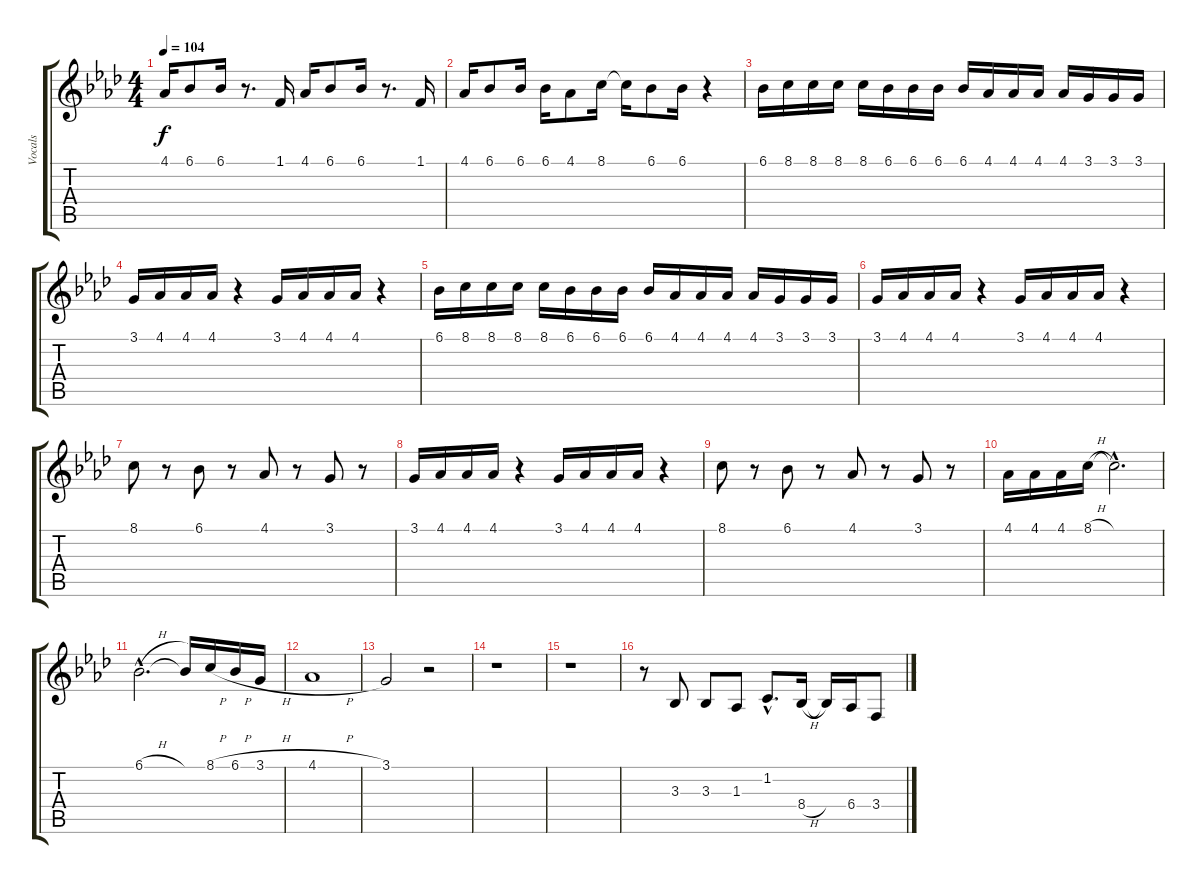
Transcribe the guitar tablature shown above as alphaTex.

\track ("Vocals" "Vocals") {instrument lead6voice}
\staff {score tabs}
\tuning (E4 B3 G3 D3 A2 E2) {hide}
\ts (4 4)
\tempo 104
\clef g2
\ks ab
4.1.16{dy f} 6.1.8 6.1.16 r.8{d} 1.1.16 4.1.16 6.1.8 6.1.16 r.8{d} 1.1.16 |
4.1.16 6.1.8 6.1.16 6.1.16 4.1.8 8.1.16 8.1{t}.16 6.1.8 6.1.16 r.4 |
6.1.16 8.1.16 8.1.16 8.1.16 8.1.16 6.1.16 6.1.16 6.1.16 6.1.16 4.1.16 4.1.16 4.1.16 4.1.16 3.1.16 3.1.16 3.1.16 |
3.1.16 4.1.16 4.1.16 4.1.16 r.4 3.1.16 4.1.16 4.1.16 4.1.16 r.4 |
6.1.16 8.1.16 8.1.16 8.1.16 8.1.16 6.1.16 6.1.16 6.1.16 6.1.16 4.1.16 4.1.16 4.1.16 4.1.16 3.1.16 3.1.16 3.1.16 |
3.1.16 4.1.16 4.1.16 4.1.16 r.4 3.1.16 4.1.16 4.1.16 4.1.16 r.4 |
8.1.8 r.8 6.1.8 r.8 4.1.8 r.8 3.1.8 r.8 |
3.1.16 4.1.16 4.1.16 4.1.16 r.4 3.1.16 4.1.16 4.1.16 4.1.16 r.4 |
8.1.8 r.8 6.1.8 r.8 4.1.8 r.8 3.1.8 r.8 |
4.1.16 4.1.16 4.1.16 8.1{h}.16 8.1{hac t}.2{d} |
6.1{h hac}.2{d} 6.1{t}.16 8.1{h}.16 6.1{h}.16 3.1{h}.16 |
4.1{h}.1 |
3.1.2 r.2 |
r.1 |
r.1 |
r.8 3.3.8 3.3.8 1.3.8 1.2{hac}.8{d} 8.4{h}.16 8.4{t}.16 6.4.16 3.4.8
